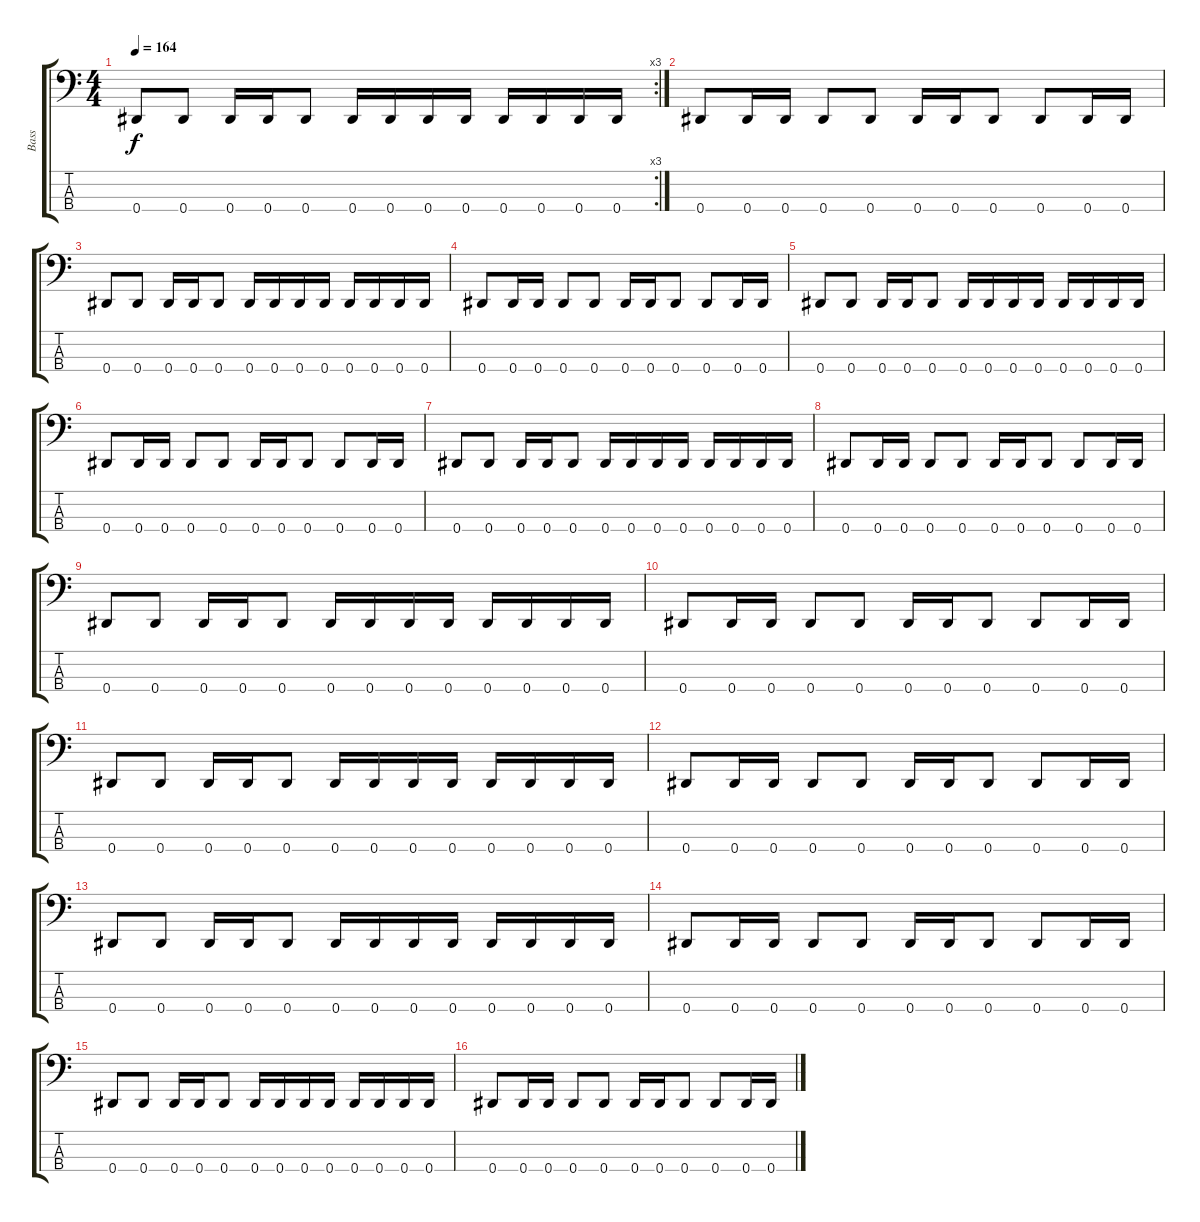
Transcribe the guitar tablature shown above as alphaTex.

\track ("Bass" "Bass") {instrument electricbasspick}
\staff {score tabs}
\tuning (Gb2 Db2 Ab1 Eb1) {hide}
\rc 3
\ts (4 4)
\tempo 164
\clef f4
\ks c
0.4.8{dy f} 0.4.8 0.4.16 0.4.16 0.4.8 0.4.16 0.4.16 0.4.16 0.4.16 0.4.16 0.4.16 0.4.16 0.4.16 |
0.4.8 0.4.16 0.4.16 0.4.8 0.4.8 0.4.16 0.4.16 0.4.8 0.4.8 0.4.16 0.4.16 |
0.4.8 0.4.8 0.4.16 0.4.16 0.4.8 0.4.16 0.4.16 0.4.16 0.4.16 0.4.16 0.4.16 0.4.16 0.4.16 |
0.4.8 0.4.16 0.4.16 0.4.8 0.4.8 0.4.16 0.4.16 0.4.8 0.4.8 0.4.16 0.4.16 |
0.4.8 0.4.8 0.4.16 0.4.16 0.4.8 0.4.16 0.4.16 0.4.16 0.4.16 0.4.16 0.4.16 0.4.16 0.4.16 |
0.4.8 0.4.16 0.4.16 0.4.8 0.4.8 0.4.16 0.4.16 0.4.8 0.4.8 0.4.16 0.4.16 |
0.4.8 0.4.8 0.4.16 0.4.16 0.4.8 0.4.16 0.4.16 0.4.16 0.4.16 0.4.16 0.4.16 0.4.16 0.4.16 |
0.4.8 0.4.16 0.4.16 0.4.8 0.4.8 0.4.16 0.4.16 0.4.8 0.4.8 0.4.16 0.4.16 |
0.4.8 0.4.8 0.4.16 0.4.16 0.4.8 0.4.16 0.4.16 0.4.16 0.4.16 0.4.16 0.4.16 0.4.16 0.4.16 |
0.4.8 0.4.16 0.4.16 0.4.8 0.4.8 0.4.16 0.4.16 0.4.8 0.4.8 0.4.16 0.4.16 |
0.4.8 0.4.8 0.4.16 0.4.16 0.4.8 0.4.16 0.4.16 0.4.16 0.4.16 0.4.16 0.4.16 0.4.16 0.4.16 |
0.4.8 0.4.16 0.4.16 0.4.8 0.4.8 0.4.16 0.4.16 0.4.8 0.4.8 0.4.16 0.4.16 |
0.4.8 0.4.8 0.4.16 0.4.16 0.4.8 0.4.16 0.4.16 0.4.16 0.4.16 0.4.16 0.4.16 0.4.16 0.4.16 |
0.4.8 0.4.16 0.4.16 0.4.8 0.4.8 0.4.16 0.4.16 0.4.8 0.4.8 0.4.16 0.4.16 |
0.4.8 0.4.8 0.4.16 0.4.16 0.4.8 0.4.16 0.4.16 0.4.16 0.4.16 0.4.16 0.4.16 0.4.16 0.4.16 |
0.4.8 0.4.16 0.4.16 0.4.8 0.4.8 0.4.16 0.4.16 0.4.8 0.4.8 0.4.16 0.4.16
